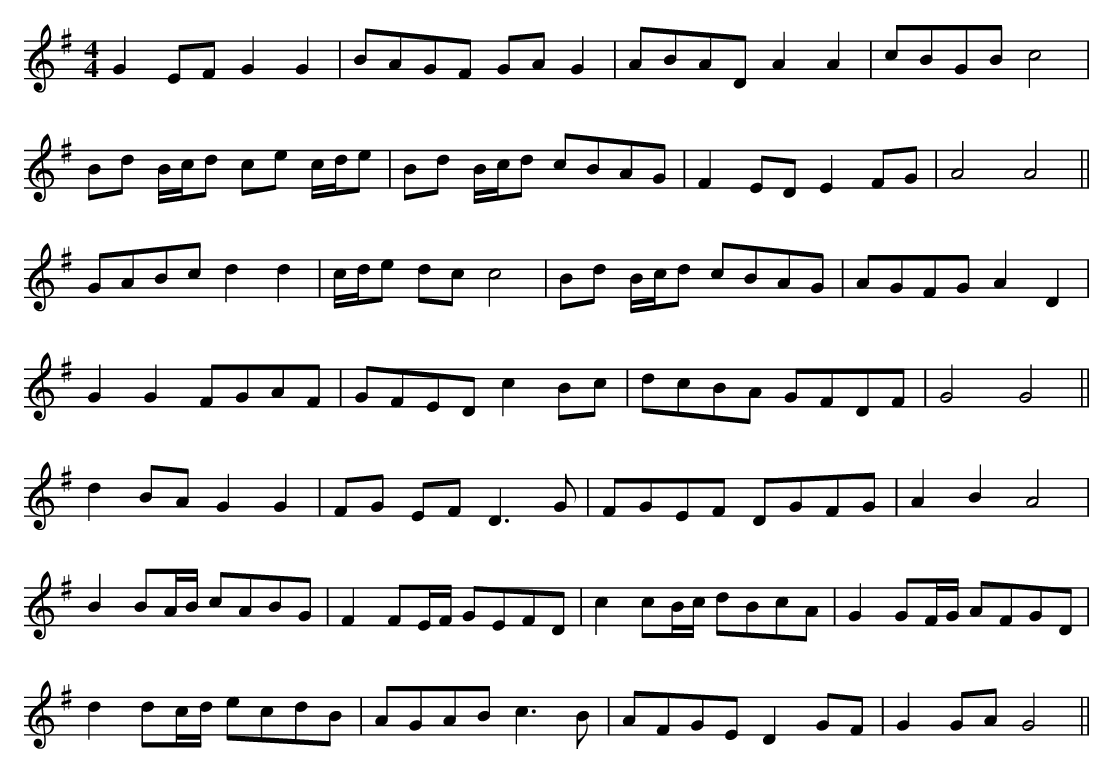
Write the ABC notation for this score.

X:1
M:4/4
K:G
G2 EF G2 G2|BAGF GA G2|ABAD A2 A2|cBGB c4|
Bd B/c/d ce c/d/e|Bd B/c/d cBAG|F2 ED E2 FG|A4 A4||
GABc d2 d2|c/d/e dc c4|Bd B/c/d cBAG|AGFG A2 D2|
G2 G2 FGAF|GFED c2 Bc|dcBA GFDF|G4 G4||
d2 BA G2 G2|FG EF D3G|FGEF DGFG|A2 B2 A4|
B2 BA/B/ cABG|F2 FE/F/ GEFD|c2 cB/c/ dBcA|G2 GF/G/ AFGD|
d2 dc/d/ ecdB|AGAB c3B|AFGE D2 GF|G2 GA G4||
